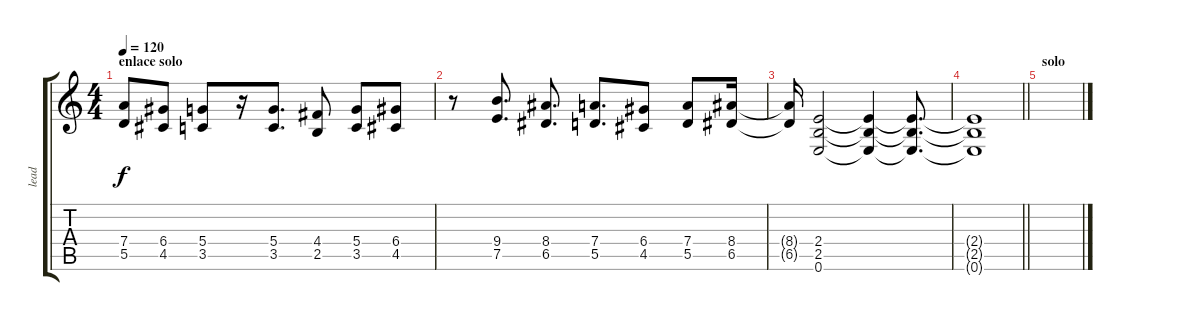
\track ("lead" "lead") {instrument distortionguitar}
\staff {score tabs}
\tuning (E4 B3 G3 D3 A2 E2) {hide}
\ts (4 4)
\section ("" "enlace solo")
\tempo 120
\clef g2
\ks c
(7.4 5.5).8{dy f} (6.4 4.5).8 (5.4 3.5).8 r.16 (5.4 3.5).8{d} (4.4 2.5).8 (5.4 3.5).8 (6.4 4.5).8 |
r.8 (9.4 7.5).8{d} (8.4 6.5).8{d} (7.4 5.5).8{d} (6.4 4.5).8 (7.4 5.5).8 (8.4 6.5).16 |
(8.4{t} 6.5{t}).16 (2.4 2.5 0.6).2 (2.4{t} 2.5{t} 0.6{t}).4 (2.4{t} 2.5{t} 0.6{t}).8{d} |
\barLineRight lightlight
(2.4{t} 2.5{t} 0.6{t}).1 |
\section ("" "solo")
